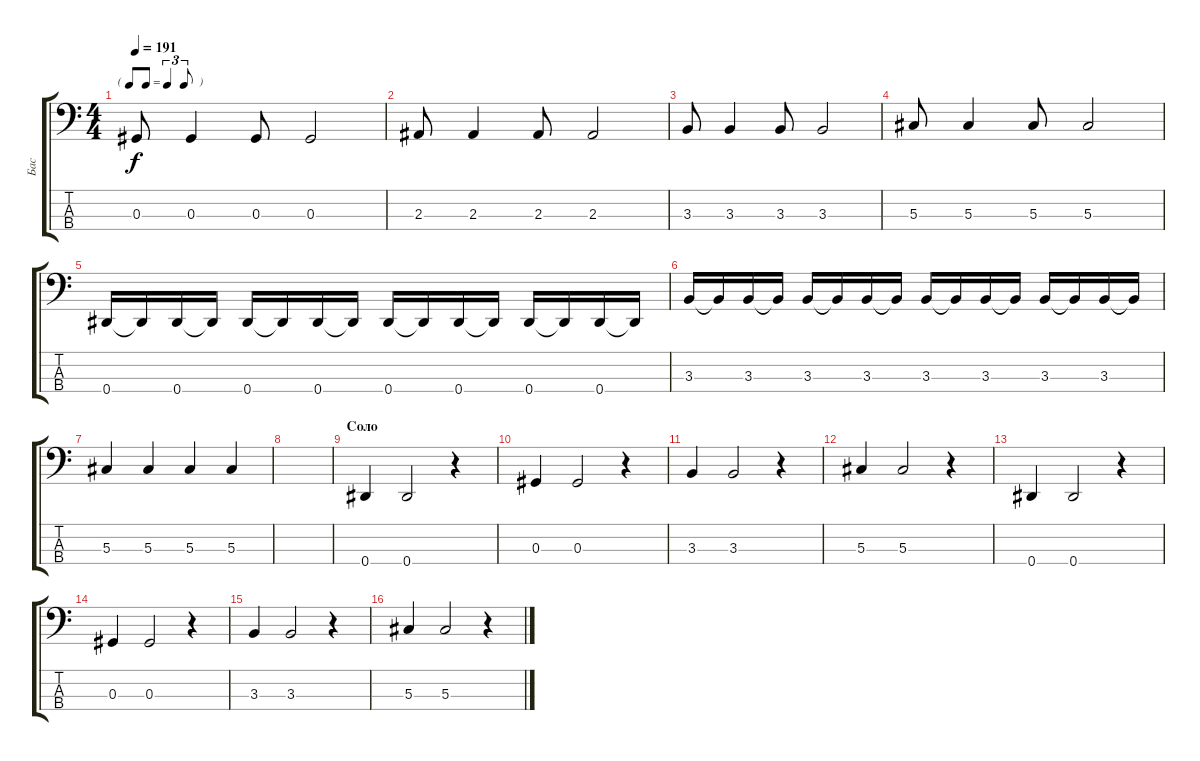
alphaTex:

\track ("Бас" "Бас") {instrument electricbassfinger}
\staff {score tabs}
\tuning (Gb2 Db2 Ab1 Eb1) {hide}
\ts (4 4)
\tf triplet8th
\tempo 191
\clef f4
\ks c
0.3.8{dy f volume 11} 0.3.4 0.3.8 0.3.2 |
2.3.8 2.3.4 2.3.8 2.3.2 |
3.3.8 3.3.4 3.3.8 3.3.2 |
5.3.8 5.3.4 5.3.8 5.3.2 |
0.4.16 0.4{t}.16 0.4.16 0.4{t}.16 0.4.16 0.4{t}.16 0.4.16 0.4{t}.16 0.4.16 0.4{t}.16 0.4.16 0.4{t}.16 0.4.16 0.4{t}.16 0.4.16 0.4{t}.16 |
3.3.16 3.3{t}.16 3.3.16 3.3{t}.16 3.3.16 3.3{t}.16 3.3.16 3.3{t}.16 3.3.16 3.3{t}.16 3.3.16 3.3{t}.16 3.3.16 3.3{t}.16 3.3.16 3.3{t}.16 |
5.3.4 5.3.4 5.3.4 5.3.4 |
|
\section ("" "Соло")
0.4.4 0.4.2 r.4 |
0.3.4 0.3.2 r.4 |
3.3.4 3.3.2 r.4 |
5.3.4 5.3.2 r.4 |
0.4.4 0.4.2 r.4 |
0.3.4 0.3.2 r.4 |
3.3.4 3.3.2 r.4 |
5.3.4 5.3.2 r.4
